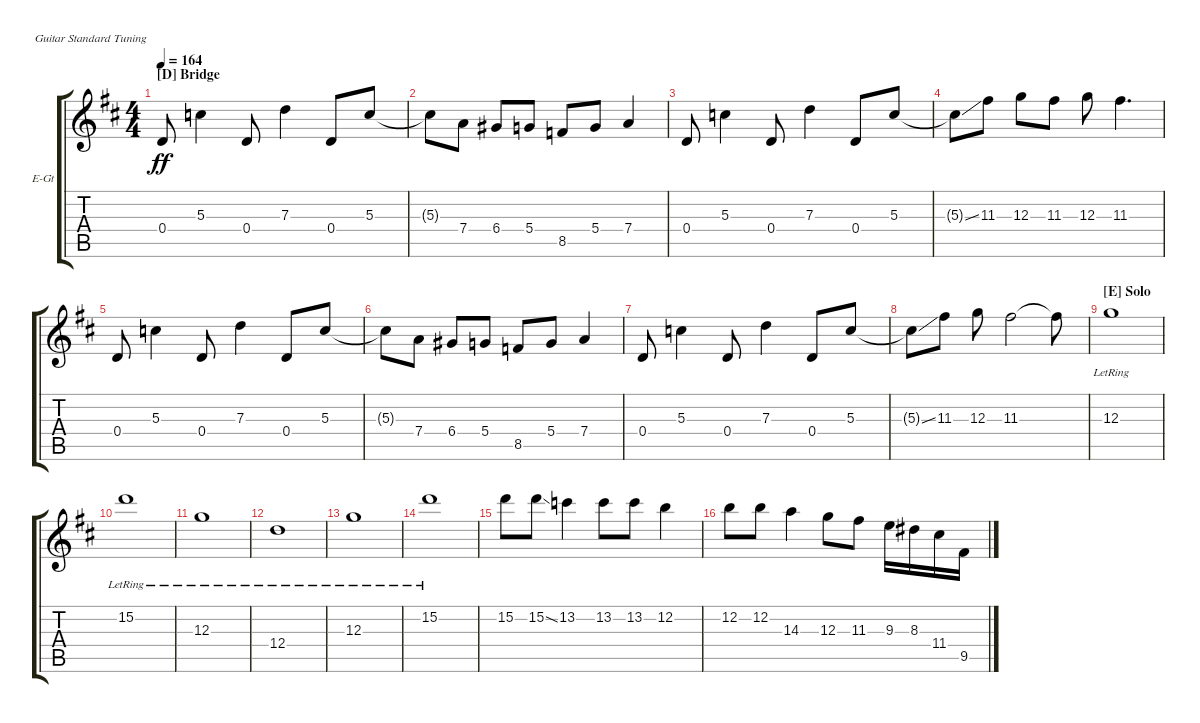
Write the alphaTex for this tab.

\bracketExtendMode groupsimilarinstruments
\firstSystemTrackNameOrientation horizontal
\otherSystemsTrackNameOrientation horizontal
\chordDiagramsInScore
\track ("Guitar Part 2" "E-Gt") {instrument distortionguitar}
\staff {score tabs}
\tuning (E4 B3 G3 D3 A2 E2)
\ts (4 4)
\section ("D" "Bridge")
\tempo 164
\clef g2
\ks d
0.4.8{dy ff} 5.3.4 0.4.8 7.3.4 0.4.8 5.3.8 |
5.3{t}.8 7.4.8 6.4.8 5.4.8 8.5.8 5.4.8 7.4.4 |
0.4.8 5.3.4 0.4.8 7.3.4 0.4.8 5.3.8 |
5.3{ss t}.8 11.3.8 12.3.8 11.3.8 12.3.8 11.3.4{d} |
0.4.8 5.3.4 0.4.8 7.3.4 0.4.8 5.3.8 |
5.3{t}.8 7.4.8 6.4.8 5.4.8 8.5.8 5.4.8 7.4.4 |
0.4.8 5.3.4 0.4.8 7.3.4 0.4.8 5.3.8 |
5.3{ss t}.8 11.3.8 12.3.8 11.3.2 11.3{t}.8 |
\section ("E" "Solo")
12.3{lr}.1 |
15.2{lr}.1 |
12.3{lr}.1 |
12.4{lr}.1 |
\scale
0.151556 12.3{lr}.1 |
\scale
0.0838972 15.2{lr}.1 |
\scale
0.34912 15.2.8 15.2{ss}.8 13.2.4 13.2.8 13.2.8 12.2.4 |
\scale
0.415426 12.2.8 12.2.8 14.3.4 12.3.8 11.3.8 9.3.16{beam merge} 8.3.16{beam merge} 11.4.16{beam merge} 9.5.16
